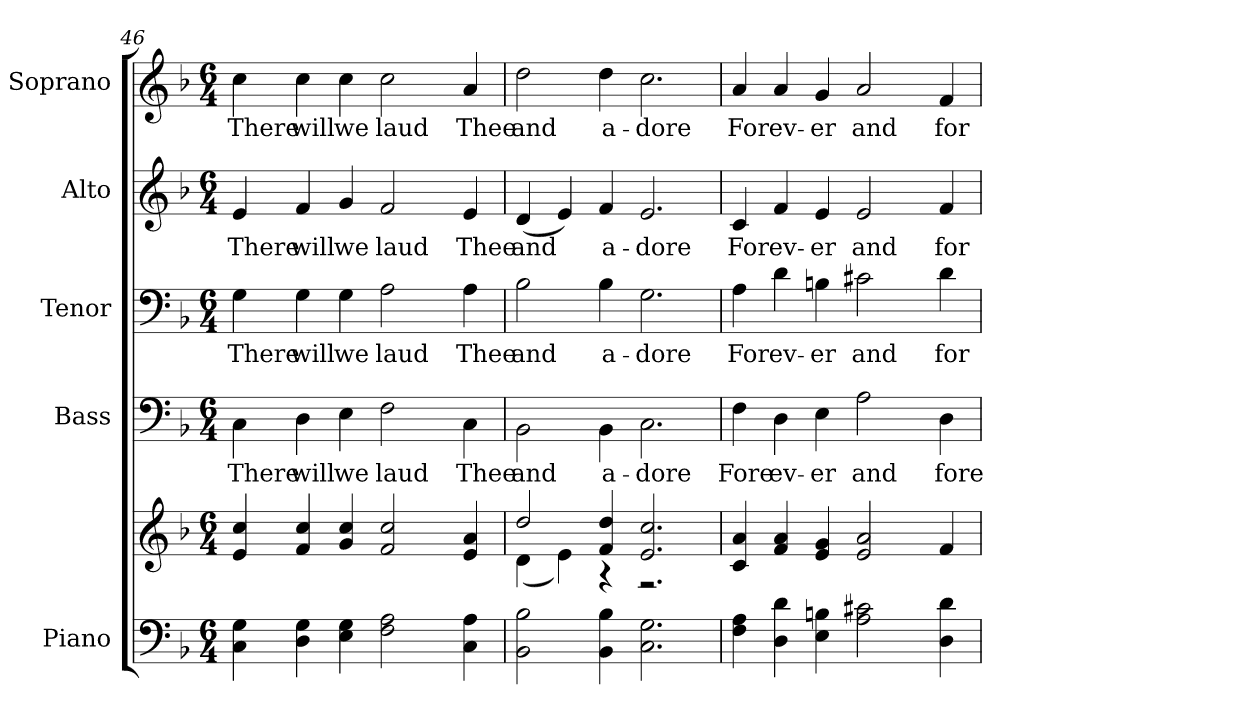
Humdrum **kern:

**kern	**kern	**kern	**text	**kern	**text	**kern	**text	**kern	**text
*part5	*part5	*part4	*part4	*part3	*part3	*part2	*part2	*part1	*part1
*staff6	*staff5	*staff4	*staff4	*staff3	*staff3	*staff2	*staff2	*staff1	*staff1
*I"Piano	*	*I"Bass	*	*I"Tenor	*	*I"Alto	*	*I"Soprano	*
*I'Pno.	*	*I'B.	*	*I'T.	*	*I'A.	*	*I'S.	*
!!LO:LB:g=z
*clefF4	*clefG2	*clefF4	*	*clefF4	*	*clefG2	*	*clefG2	*
*k[b-]	*k[b-]	*k[b-]	*	*k[b-]	*	*k[b-]	*	*k[b-]	*
*F:	*F:	*F:	*	*F:	*	*F:	*	*F:	*
*M6/4	*M6/4	*M6/4	*	*M6/4	*	*M6/4	*	*M6/4	*
=46	=46	=46	=46	=46	=46	=46	=46	=46	=46
*	*^	*	*	*	*	*	*	*	*
!	!	!	!	!LO:LY:b:color=#000000	!	!	!	!	!	!
!	!	!	!	!	!	!LO:LY:b:color=#000000	!	!	!	!
!	!	!	!	!	!	!	!	!LO:LY:b:color=#000000	!	!
!	!	!	!	!	!	!	!	!	!	!LO:LY:b:color=#000000
4Ci\ 4Gi	4ei/ 4cci	4ryy	4Ci\	There	4Gi\	There	4ei/	There	4cci\	There
!	!	!	!	!LO:LY:b:color=#000000	!	!	!	!	!	!
!	!	!	!	!	!	!LO:LY:b:color=#000000	!	!	!	!
!	!	!	!	!	!	!	!	!LO:LY:b:color=#000000	!	!
!	!	!	!	!	!	!	!	!	!	!LO:LY:b:color=#000000
4Di\ 4Gi	4fi/ 4cci	4ryy	4Di\	will	4Gi\	will	4fi/	will	4cci\	will
!	!	!	!	!LO:LY:b:color=#000000	!	!	!	!	!	!
!	!	!	!	!	!	!LO:LY:b:color=#000000	!	!	!	!
!	!	!	!	!	!	!	!	!LO:LY:b:color=#000000	!	!
!	!	!	!	!	!	!	!	!	!	!LO:LY:b:color=#000000
4Ei\ 4Gi	4gi/ 4cci	4ryy	4Ei\	we	4Gi\	we	4gi/	we	4cci\	we
!	!	!	!	!LO:LY:b:color=#000000	!	!	!	!	!	!
!	!	!	!	!	!	!LO:LY:b:color=#000000	!	!	!	!
!	!	!	!	!	!	!	!	!LO:LY:b:color=#000000	!	!
!	!	!	!	!	!	!	!	!	!	!LO:LY:b:color=#000000
2Fi\ 2Ai	2fi/ 2cci	4ryy	2Fi\	laud	2Ai\	laud	2fi/	laud	2cci\	laud
.	.	4ryy	.	.	.	.	.	.	.	.
!	!	!	!	!LO:LY:b:color=#000000	!	!	!	!	!	!
!	!	!	!	!	!	!LO:LY:b:color=#000000	!	!	!	!
!	!	!	!	!	!	!	!	!LO:LY:b:color=#000000	!	!
!	!	!	!	!	!	!	!	!	!	!LO:LY:b:color=#000000
4Ci\ 4Ai	4ei/ 4ai	4ryy	4Ci\	Thee	4Ai\	Thee	4ei/	Thee	4ai/	Thee
=47	=47	=47	=47	=47	=47	=47	=47	=47	=47	=47
!	!	!	!	!LO:LY:b:color=#000000	!	!	!	!	!	!
!	!	!	!	!	!	!LO:LY:b:color=#000000	!	!	!	!
!	!	!	!	!	!	!	!	!LO:LY:b:color=#000000	!	!
!	!	!	!	!	!	!	!	!	!	!LO:LY:b:color=#000000
2BB-i\ 2B-i	2ddi/	(4di\	2BB-i\	and	2B-i\	and	(4di/	and	2ddi\	and
.	.	4ei\)	.	.	.	.	4ei/)	.	.	.
!	!	!	!	!LO:LY:b:color=#000000	!	!	!	!	!	!
!	!	!	!	!	!	!LO:LY:b:color=#000000	!	!	!	!
!	!	!	!	!	!	!	!	!LO:LY:b:color=#000000	!	!
!	!	!	!	!	!	!	!	!	!	!LO:LY:b:color=#000000
4BB-i\ 4B-i	4fi/ 4ddi	4r	4BB-i\	a-	4B-i\	a-	4fi/	a-	4ddi\	a-
!	!	!	!	!LO:LY:b:color=#000000	!	!	!	!	!	!
!	!	!	!	!	!	!LO:LY:b:color=#000000	!	!	!	!
!	!	!	!	!	!	!	!	!LO:LY:b:color=#000000	!	!
!	!	!	!	!	!	!	!	!	!	!LO:LY:b:color=#000000
2.Ci\ 2.Gi	2.ei/ 2.cci	2.r	2.Ci\	-dore	2.Gi\	-dore	2.ei/	-dore	2.cci\	-dore
!!LO:PB:g=z
=48	=48	=48	=48	=48	=48	=48	=48	=48	=48	=48
!	!	!	!	!LO:LY:b:color=#000000	!	!	!	!	!	!
!	!	!	!	!	!	!LO:LY:b:color=#000000	!	!	!	!
!	!	!	!	!	!	!	!	!LO:LY:b:color=#000000	!	!
*	*	*	*	*	*	*	*	*	*MM150	*
!	!	!	!	!	!	!	!	!	!	!LO:LY:b:color=#000000
4Fi\ 4Ai	4ci/ 4ai	4ryy	4Fi\	Fore	4Ai\	For	4ci/	For	4ai/	For
!	!	!	!	!LO:LY:b:color=#000000	!	!	!	!	!	!
!	!	!	!	!	!	!LO:LY:b:color=#000000	!	!	!	!
!	!	!	!	!	!	!	!	!LO:LY:b:color=#000000	!	!
!	!	!	!	!	!	!	!	!	!	!LO:LY:b:color=#000000
4Di\ 4di	4fi/ 4ai	4ryy	4Di\	ev-	4di\	ev-	4fi/	ev-	4ai/	ev-
!	!	!	!	!LO:LY:b:color=#000000	!	!	!	!	!	!
!	!	!	!	!	!	!LO:LY:b:color=#000000	!	!	!	!
!	!	!	!	!	!	!	!	!LO:LY:b:color=#000000	!	!
!	!	!	!	!	!	!	!	!	!	!LO:LY:b:color=#000000
4Ei\ 4Bni	4ei/ 4gi	4ryy	4Ei\	-er	4Bni\	-er	4ei/	-er	4gi/	-er
!	!	!	!	!LO:LY:b:color=#000000	!	!	!	!	!	!
!	!	!	!	!	!	!LO:LY:b:color=#000000	!	!	!	!
!	!	!	!	!	!	!	!	!LO:LY:b:color=#000000	!	!
!	!	!	!	!	!	!	!	!	!	!LO:LY:b:color=#000000
2Ai\ 2c#Xi	2ei/ 2ai	4ryy	2Ai\	and	2c#Xi\	and	2ei/	and	2ai/	and
.	.	4ryy	.	.	.	.	.	.	.	.
!	!	!	!	!LO:LY:b:color=#000000	!	!	!	!	!	!
!	!	!	!	!	!	!LO:LY:b:color=#000000	!	!	!	!
!	!	!	!	!	!	!	!	!LO:LY:b:color=#000000	!	!
!	!	!	!	!	!	!	!	!	!	!LO:LY:b:color=#000000
4Di\ 4di	4fi/	4ryy	4Di\	fore	4di\	for	4fi/	for	4fi/	for
*	*v	*v	*	*	*	*	*	*	*	*
=	=	=	=	=	=	=	=	=	=
*-	*-	*-	*-	*-	*-	*-	*-	*-	*-
